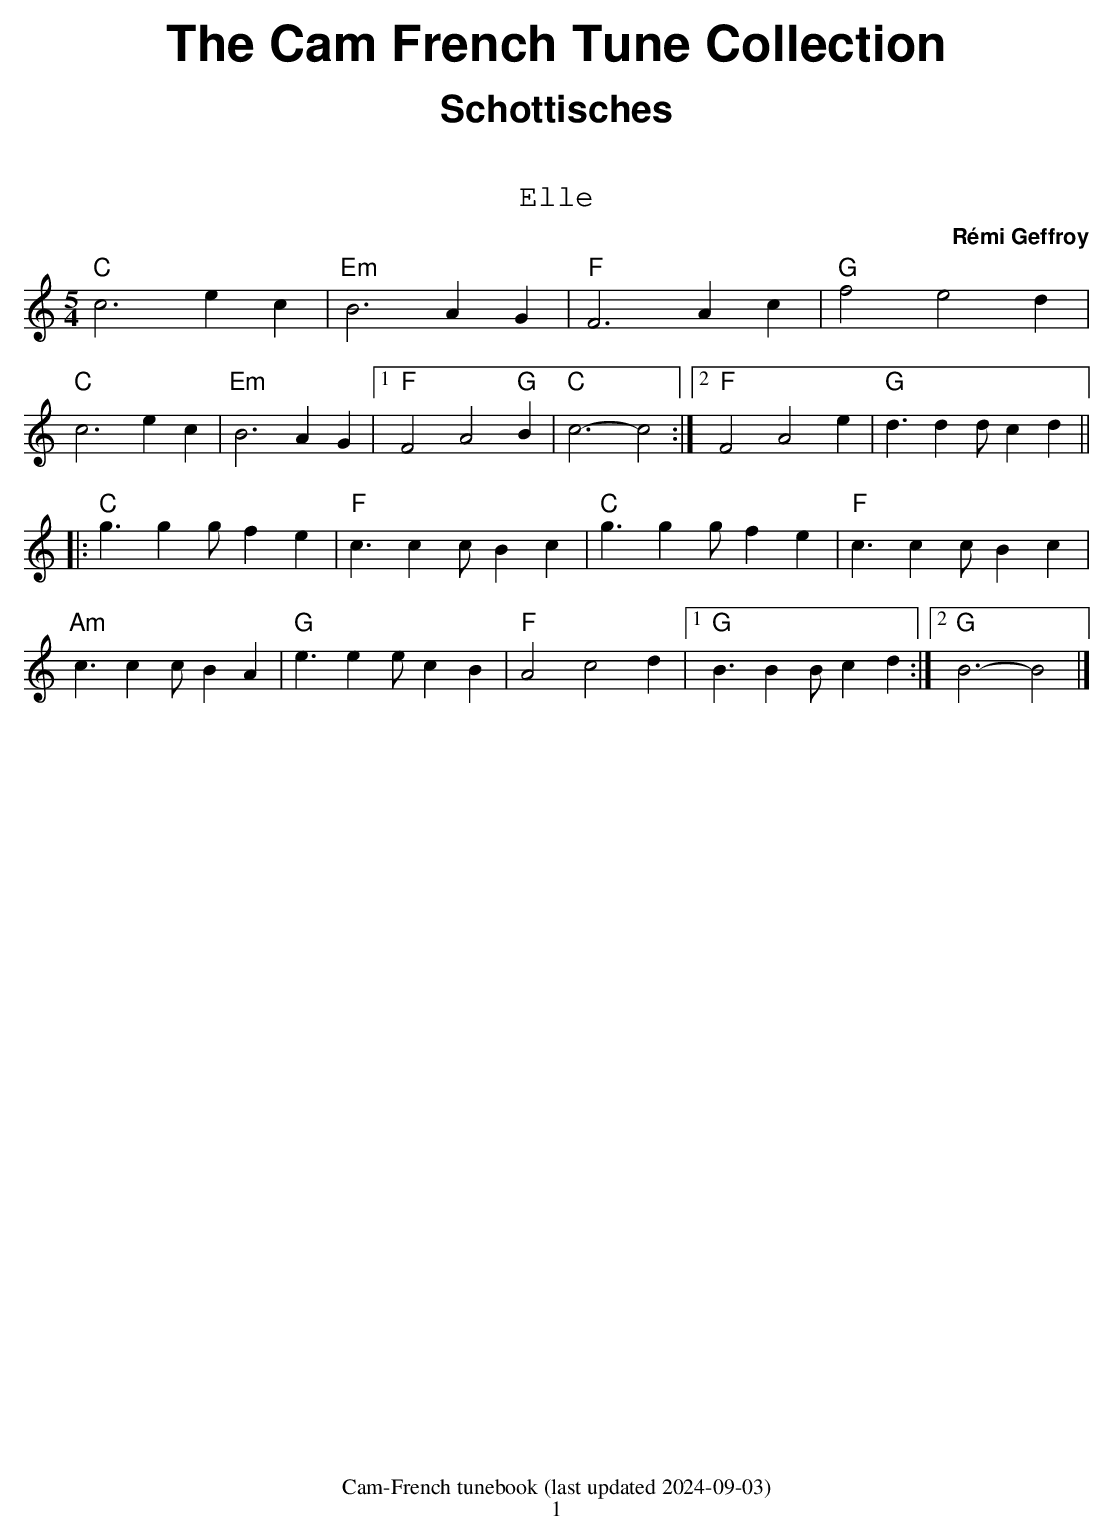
X:1
T:Elle
C:Rémi Geffroy
M:5/4
L:1/4
K:C
"C"c3ec|"Em"B3 AG| "F"F3 Ac|"G"f2 e2d |
"C"c3ec|"Em"B3 AG|1 "F"F2A2"G"B|"C" c3-c2 :|2 "F"F2A2e| "G"d3/dd/cd||
|:"C"g3/gg/fe|"F"c3/cc/Bc| "C"g3/gg/fe | "F"c3/cc/Bc|
"Am"c3/cc/BA| "G"e3/ee/cB | "F"A2c2d|1 "G" B3/BB/cd:|2 "G"B3-B2|]
